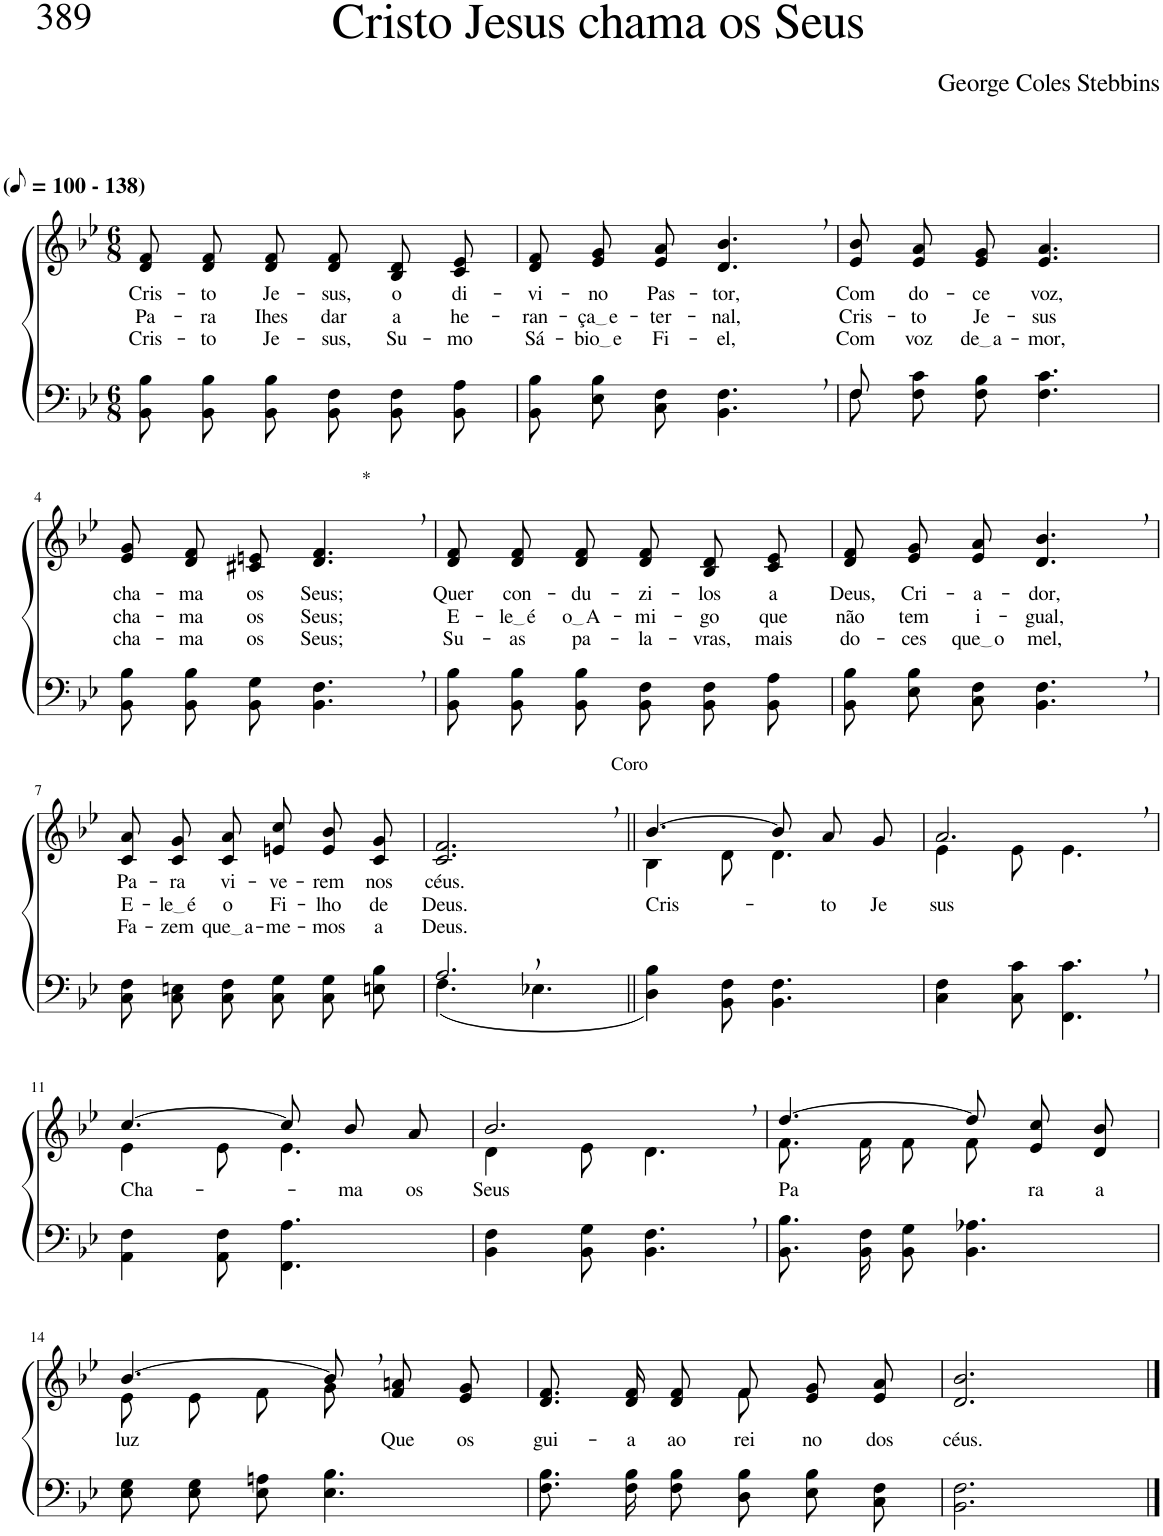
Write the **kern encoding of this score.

**kern	**kern	**text	**text	**text
*part2	*part1	*part1	*part1	*part1
*staff2	*staff1	*staff1	*staff1	*staff1
*I"Parte III e IV	*I"Parte I e II	*	*	*
*clefF4	*clefG2	*	*	*
*k[b-e-]	*k[b-e-]	*	*	*
*M6/8	*M6/8	*	*	*
*MM50	*MM50	*	*	*
=1	=1	=1	=1	=1
!	!LO:TX:a:B:t=(	!	!	!
!	!LO:TX:a:B:t=- 138)	!	!	!
!	!	!LO:LY:b	!LO:LY:b	!LO:LY:b
8BB-\ 8B-\L	8d/ 8f/L	Cris-	Pa-	Cris-
!	!	!LO:LY:b	!LO:LY:b	!LO:LY:b
8BB-\ 8B-\	8d/ 8f/	-to	-ra	-to
!	!	!LO:LY:b	!LO:LY:b	!LO:LY:b
8BB-\ 8B-\J	8d/ 8f/J	Je-	Ihes	Je-
!	!	!LO:LY:b	!LO:LY:b	!LO:LY:b
8BB-\ 8F\L	8d/ 8f/L	-sus,	dar	-sus,
!	!	!LO:LY:b	!LO:LY:b	!LO:LY:b
8BB-\ 8F\	8B-/ 8d/	o	a	Su-
!	!	!LO:LY:b	!LO:LY:b	!LO:LY:b
8BB-\ 8A\J	8c/ 8e-/J	di-	he-	-mo
=2	=2	=2	=2	=2
!	!	!LO:LY:b	!LO:LY:b	!LO:LY:b
8BB-\ 8B-\L	8d/ 8f/L	-vi-	-ran-	Sá-
!	!	!LO:LY:b	!LO:LY:b	!LO:LY:b
8E-\ 8B-\	8e-/ 8g/	-no	ça e	bio e
!	!	!LO:LY:b	!LO:LY:b	!LO:LY:b
8C\ 8F\J	8e-/ 8a/J	Pas-	-ter-	Fi-
!	!	!LO:LY:b	!LO:LY:b	!LO:LY:b
4.BB-\, 4.F\,	4.d/, 4.b-/,	-tor,	-nal,	-el,
=3	=3	=3	=3	=3
*^	*	*	*	*
!	!	!	!LO:LY:b	!LO:LY:b	!LO:LY:b
8F\L	8F/	8e-/ 8b-/L	Com	Cris-	Com
!	!	!	!LO:LY:b	!LO:LY:b	!LO:LY:b
8F\ 8c\	2ryy	8e-/ 8a/	do-	-to	voz
!	!	!	!LO:LY:b	!LO:LY:b	!LO:LY:b
8F\ 8B-\J	.	8e-/ 8g/J	-ce	Je-	de a
!	!	!	!LO:LY:b	!LO:LY:b	!LO:LY:b
4.F\ 4.c\	.	4.e-/ 4.a/	voz,	-sus	-mor,
.	8ryy	.	.	.	.
!!LO:LB:g=z
=4	=4	=4	=4	=4	=4
!	!	!	!LO:LY:b	!LO:LY:b	!LO:LY:b
*v	*v	*	*	*	*
8BB-\ 8B-\L	8e-/ 8g/L	cha-	cha-	cha-
!	!	!LO:LY:b	!LO:LY:b	!LO:LY:b
8BB-\ 8B-\	8d/ 8f/	-ma	-ma	-ma
!	!	!LO:LY:b	!LO:LY:b	!LO:LY:b
8BB-\ 8G\J	8c#X/ 8en/J	os	os	os
!	!LO:TX:a:t=*	!	!	!
!	!	!LO:LY:b	!LO:LY:b	!LO:LY:b
4.BB-\, 4.F\,	4.d/, 4.f/,	Seus;	Seus;	Seus;
=5	=5	=5	=5	=5
!	!	!LO:LY:b	!LO:LY:b	!LO:LY:b
8BB-\ 8B-\L	8d/ 8f/L	Quer	E-	Su-
!	!	!LO:LY:b	!LO:LY:b	!LO:LY:b
8BB-\ 8B-\	8d/ 8f/	con-	le é	-as
!	!	!LO:LY:b	!LO:LY:b	!LO:LY:b
8BB-\ 8B-\J	8d/ 8f/J	-du-	o A	pa-
!	!	!LO:LY:b	!LO:LY:b	!LO:LY:b
8BB-\ 8F\L	8d/ 8f/L	-zi-	-mi-	-la-
!	!	!LO:LY:b	!LO:LY:b	!LO:LY:b
8BB-\ 8F\	8B-/ 8d/	-los	-go	-vras,
!	!	!LO:LY:b	!LO:LY:b	!LO:LY:b
8BB-\ 8A\J	8c/ 8e-/J	a	que	mais
=6	=6	=6	=6	=6
!	!	!LO:LY:b	!LO:LY:b	!LO:LY:b
8BB-\ 8B-\L	8d/ 8f/L	Deus,	não	do-
!	!	!LO:LY:b	!LO:LY:b	!LO:LY:b
8E-\ 8B-\	8e-/ 8g/	Cri-	tem	-ces
!	!	!LO:LY:b	!LO:LY:b	!LO:LY:b
8C\ 8F\J	8e-/ 8a/J	-a-	i-	que o
!	!	!LO:LY:b	!LO:LY:b	!LO:LY:b
4.BB-\, 4.F\,	4.d/, 4.b-/,	-dor,	-gual,	mel,
!!LO:LB:g=z
=7	=7	=7	=7	=7
!	!	!LO:LY:b	!LO:LY:b	!LO:LY:b
8C\ 8F\L	8c/ 8a/L	Pa-	E-	Fa-
!	!	!LO:LY:b	!LO:LY:b	!LO:LY:b
8C\ 8En\	8c/ 8g/	-ra	le é	-zem
!	!	!LO:LY:b	!LO:LY:b	!LO:LY:b
8C\ 8F\J	8c/ 8a/J	vi-	o	que a
!	!	!LO:LY:b	!LO:LY:b	!LO:LY:b
8C\ 8G\L	8en/ 8cc/L	-ve-	Fi-	-me-
!	!	!LO:LY:b	!LO:LY:b	!LO:LY:b
8C\ 8G\	8e/ 8b-/	-rem	-lho	-mos
!	!	!LO:LY:b	!LO:LY:b	!LO:LY:b
8En\ 8B-\J	8c/ 8g/J	nos	de	a
=8	=8	=8	=8	=8
*^	*	*	*	*
!	!	!	!LO:LY:b	!LO:LY:b	!LO:LY:b
2.A,/	(4.F\	2.c/, 2.f/,	céus.	Deus.	Deus.
.	4.E-X\	.	.	.	.
=9||	=9||	=9||	=9||	=9||	=9||
*	*	*^	*	*	*
!	!	!LO:TX:a:t=Coro	!	!	!	!
!	!	!	!	!	!LO:LY:b	!
*v	*v	*	*	*	*	*
4D\ 4B-\)	[4.b-/	4B-\	.	Cris-	.
8BB-\ 8F\	.	8d\	.	.	.
4.BB-\ 4.F\	8b-/L]	4.d\	.	.	.
!	!	!	!	!LO:LY:b	!
.	8a/	.	.	-to	.
!	!	!	!	!LO:LY:b	!
.	8g/J	.	.	Je-	.
=10	=10	=10	=10	=10	=10
!	!	!	!	!LO:LY:b	!
4C\ 4F\	2.a,/	4e-\	.	-sus	.
8C\ 8c\	.	8e-\	.	.	.
4.FF\, 4.c\,	.	4.e-\	.	.	.
!!LO:LB:g=z	!!
=11	=11	=11	=11	=11	=11
!	!	!	!LO:LY:b	!	!
4AA\ 4F\	[4.cc/	4e-\	Cha-	.	.
8AA\ 8F\	.	8e-\	.	.	.
4.FF\ 4.A\	8cc/L]	4.e-\	.	.	.
!	!	!	!LO:LY:b	!	!
.	8b-/	.	-ma	.	.
!	!	!	!LO:LY:b	!	!
.	8a/J	.	os	.	.
=12	=12	=12	=12	=12	=12
!	!	!	!LO:LY:b	!	!
4BB-\ 4F\	2.b-,/	4d\	Seus	.	.
8BB-\ 8G\	.	8e-\	.	.	.
4.BB-\, 4.F\,	.	4.d\	.	.	.
=13	=13	=13	=13	=13	=13
!	!	!	!LO:LY:b	!	!
8.BB-\ 8.B-\L	[4.dd/	8.f\	Pa-	.	.
16BB-\ 16F\K	.	16f\KL	.	.	.
8BB-\ 8G\J	.	8f\	.	.	.
4.BB-\ 4.A-X\	8dd\L]	8f\J	.	.	.
!	!	!	!LO:LY:b	!	!
.	8e-\ 8cc\	4ryy	-ra	.	.
!	!	!	!LO:LY:b	!	!
.	8d\ 8b-\J	.	a	.	.
!!LO:LB:g=z	!!
=14	=14	=14	=14	=14	=14
!	!	!	!LO:LY:b	!	!
8E-\ 8G\L	[4.b-/	8e-\	luz	.	.
8E-\ 8G\	.	8e-\L	.	.	.
8E-\ 8An\J	.	8f\	.	.	.
4.E-\ 4.B-\	8b-,/L]	8g\J	.	.	.
!	!	!	!LO:LY:b	!	!
.	8f/ 8an/	4ryy	Que	.	.
!	!	!	!LO:LY:b	!	!
.	8e-/ 8g/J	.	os	.	.
=15	=15	=15	=15	=15	=15
!	!	!	!LO:LY:b	!	!
8.F\ 8.B-\L	4.ryy	8.d/ 8.f/L	gui-	.	.
!	!	!	!LO:LY:b	!	!
16F\ 16B-\K	.	16d/ 16f/K	-a	.	.
!	!	!	!LO:LY:b	!	!
8F\ 8B-\J	.	8d/ 8f/J	ao	.	.
!	!	!	!LO:LY:b	!	!
8D\ 8B-\L	8f\	8f/L	rei-	.	.
!	!	!	!LO:LY:b	!	!
8E-\ 8B-\	4ryy	8e-/ 8g/	-no	.	.
!	!	!	!LO:LY:b	!	!
8C\ 8F\J	.	8e-/ 8a/J	dos	.	.
=16	=16	=16	=16	=16	=16
!	!	!	!LO:LY:b	!	!
*	*v	*v	*	*	*
2.BB-\ 2.F\	2.d/ 2.b-/	céus.	.	.
==	==	==	==	==
*-	*-	*-	*-	*-
